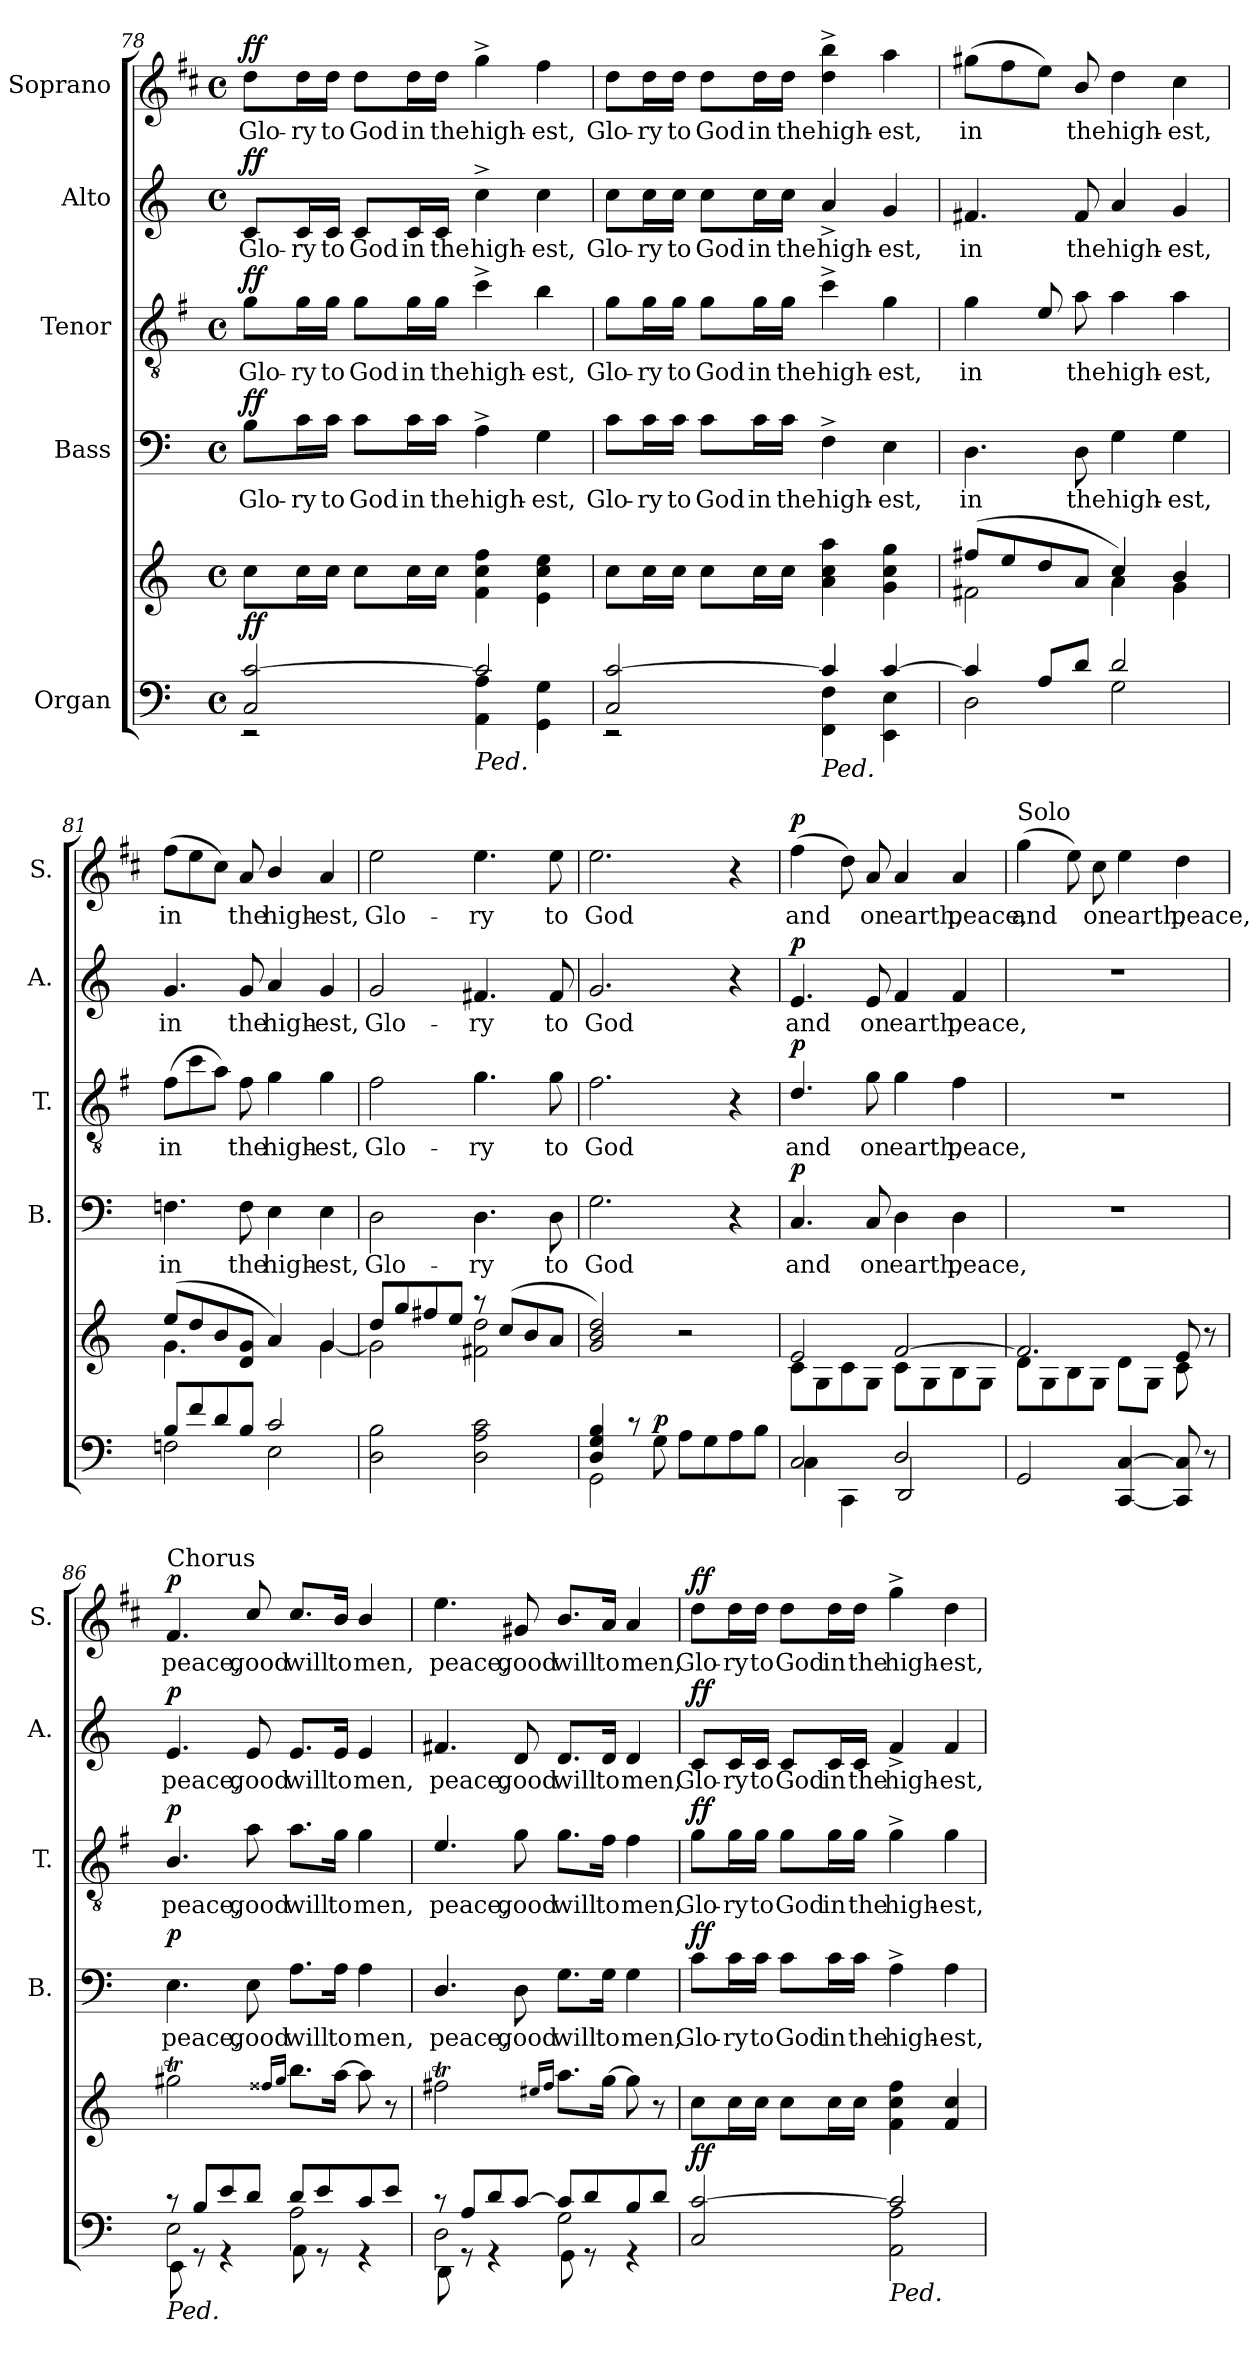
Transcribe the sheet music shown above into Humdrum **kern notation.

**kern	**kern	**dynam	**kern	**text	**dynam	**kern	**text	**dynam	**kern	**text	**dynam	**kern	**text	**dynam
*part5	*part5	*part5	*part4	*part4	*part4	*part3	*part3	*part3	*part2	*part2	*part2	*part1	*part1	*part1
*staff6	*staff5	*staff5/6	*staff4	*staff4	*staff4	*staff3	*staff3	*staff3	*staff2	*staff2	*staff2	*staff1	*staff1	*staff1
*I"Organ	*	*	*I"Bass	*	*	*I"Tenor	*	*	*I"Alto	*	*	*I"Soprano	*	*
*	*	*	*I'B.	*	*	*I'T.	*	*	*I'A.	*	*	*I'S.	*	*
*clefF4	*clefG2	*	*clefF4	*	*	*clefGv2	*	*	*clefG2	*	*	*clefG2	*	*
*	*	*	*	*	*	*ITrd4c7	*	*	*	*	*	*ITrd1c2	*	*
*k[]	*k[]	*	*k[]	*	*	*k[]	*	*	*k[]	*	*	*k[]	*	*
*C:	*C:	*	*C:	*	*	*C:	*	*	*C:	*	*	*C:	*	*
*M4/4	*M4/4	*	*M4/4	*	*	*M4/4	*	*	*M4/4	*	*	*M4/4	*	*
*met(c)	*met(c)	*	*met(c)	*	*	*met(c)	*	*	*met(c)	*	*	*met(c)	*	*
=78	=78	=78	=78	=78	=78	=78	=78	=78	=78	=78	=78	=78	=78	=78
*^	*	*	*	*	*	*	*	*	*	*	*	*	*	*
!	!	!	!LO:DY:b	!	!	!LO:DY:a	!	!	!LO:DY:a	!	!	!LO:DY:a	!	!	!LO:DY:a
2C/ [>2c/	2rEE	8cc\L	ff	8B\L	Glo-	ff	8c\L	Glo-	ff	8c/L	Glo-	ff	8cc\L	Glo-	ff
.	.	16cc\L	.	16c\L	-ry	.	16c\L	-ry	.	16c/L	-ry	.	16cc\L	-ry	.
.	.	16cc\JJ	.	16c\JJ	to	.	16c\JJ	to	.	16c/JJ	to	.	16cc\JJ	to	.
.	.	8cc\L	.	8c\L	God	.	8c\L	God	.	8c/L	God	.	8cc\L	God	.
.	.	16cc\L	.	16c\L	in	.	16c\L	in	.	16c/L	in	.	16cc\L	in	.
.	.	16cc\JJ	.	16c\JJ	the	.	16c\JJ	the	.	16c/JJ	the	.	16cc\JJ	the	.
!LO:TX:b:i:t=Ped.	!	!	!	!	!	!	!	!	!	!	!	!	!	!	!
2c/]	4AA\ 4A\	4f\ 4cc\ 4ff\	.	4A^>\	high-	.	4f^>\	high-	.	4cc^>\	high-	.	4ff^>\	high-	.
.	4GG\ 4G\	4e\ 4cc\ 4ee\	.	4G\	-est,	.	4e\	-est,	.	4cc\	-est,	.	4ee\	-est,	.
!!LO:LB:g=z
=79	=79	=79	=79	=79	=79	=79	=79	=79	=79	=79	=79	=79	=79	=79	=79
2C/ [>2c/	2rEE	8cc\L	.	8c\L	Glo-	.	8c\L	Glo-	.	8cc\L	Glo-	.	8cc\L	Glo-	.
.	.	16cc\L	.	16c\L	-ry	.	16c\L	-ry	.	16cc\L	-ry	.	16cc\L	-ry	.
.	.	16cc\JJ	.	16c\JJ	to	.	16c\JJ	to	.	16cc\JJ	to	.	16cc\JJ	to	.
.	.	8cc\L	.	8c\L	God	.	8c\L	God	.	8cc\L	God	.	8cc\L	God	.
.	.	16cc\L	.	16c\L	in	.	16c\L	in	.	16cc\L	in	.	16cc\L	in	.
.	.	16cc\JJ	.	16c\JJ	the	.	16c\JJ	the	.	16cc\JJ	the	.	16cc\JJ	the	.
!LO:TX:b:i:t=Ped.	!	!	!	!	!	!	!	!	!	!	!	!	!	!	!
4c/]	4FF\ 4F\	4a\ 4cc\ 4aa\	.	4F^>\	high-	.	4f^>\	high-	.	4a^>/	high-	.	4cc\^> 4aa\^>	high-	.
[>4c/	4EE\ 4E\	4g\ 4cc\ 4gg\	.	4E\	-est,	.	4c\	-est,	.	4g/	-est,	.	4gg\	-est,	.
=80	=80	=80	=80	=80	=80	=80	=80	=80	=80	=80	=80	=80	=80	=80	=80
*	*	*^	*	*	*	*	*	*	*	*	*	*	*	*	*
4c/]	2D\	(8ff#X/L	2f#X\	.	4.D\	in	.	4c\	in	.	4.f#X/	in	.	(8ff#X\L	in	.
.	.	8ee/	.	.	.	.	.	.	.	.	.	.	.	8ee\	.	.
8A/L	.	8dd/	.	.	.	.	.	8A/	.	.	.	.	.	8dd\J)	.	.
8d/J	.	8a/J	.	.	8D\	the	.	8d\	the	.	8f#/	the	.	8a/	the	.
2d/	2G\	4cc/)	4a\	.	4G\	high-	.	4d\	high-	.	4a/	high-	.	4cc\	high-	.
.	.	4b/	4g\	.	4G\	-est,	.	4d\	-est,	.	4g/	-est,	.	4b\	-est,	.
=81	=81	=81	=81	=81	=81	=81	=81	=81	=81	=81	=81	=81	=81	=81	=81	=81
8B/L	2Fn\	(8ee/L	4.g\	.	4.Fn\	in	.	(8B\L	in	.	4.g/	in	.	(8ee\L	in	.
8f/	.	8dd/	.	.	.	.	.	8f\	.	.	.	.	.	8dd\	.	.
8d/	.	8b/	.	.	.	.	.	8d\J)	.	.	.	.	.	8b\J)	.	.
8B/J	.	8d/ 8g/J	4.ryy	.	8F\	the	.	8B\	the	.	8g/	the	.	8g/	the	.
2c/	2E\	4a/)	.	.	4E\	high-	.	4c\	high-	.	4a/	high-	.	4a/	high-	.
.	.	4g/	[<4g\	.	4E\	-est,	.	4c\	-est,	.	4g/	-est,	.	4g/	-est,	.
*v	*v	*	*	*	*	*	*	*	*	*	*	*	*	*	*	*
=82	=82	=82	=82	=82	=82	=82	=82	=82	=82	=82	=82	=82	=82	=82	=82
2D\ 2B\	8dd/L	2g\]	.	2D\	Glo-	.	2B\	Glo-	.	2g/	Glo-	.	2dd\	Glo-	.
.	8gg/	.	.	.	.	.	.	.	.	.	.	.	.	.	.
.	8ff#X/	.	.	.	.	.	.	.	.	.	.	.	.	.	.
.	8ee/J	.	.	.	.	.	.	.	.	.	.	.	.	.	.
2D\ 2A\ 2c\	8raa	2f#X\ 2dd\	.	4.D\	-ry	.	4.c\	-ry	.	4.f#X/	-ry	.	4.dd\	-ry	.
.	(8cc/L	.	.	.	.	.	.	.	.	.	.	.	.	.	.
.	8b/	.	.	.	.	.	.	.	.	.	.	.	.	.	.
.	8a/J	.	.	8D\	to	.	8c\	to	.	8f#/	to	.	8dd\	to	.
*	*v	*v	*	*	*	*	*	*	*	*	*	*	*	*	*
=83	=83	=83	=83	=83	=83	=83	=83	=83	=83	=83	=83	=83	=83	=83
*^	*	*	*	*	*	*	*	*	*	*	*	*	*	*
4D/ 4G/ 4B/	2GG\	2g/ 2b/ 2dd/)	.	2.G\	God	.	2.B\	God	.	2.g/	God	.	2.dd\	God	.
8rc	.	.	.	.	.	.	.	.	.	.	.	.	.	.	.
!	!	!	!LO:DY:a=2	!	!	!	!	!	!	!	!	!	!	!	!
8G\	.	.	p	.	.	.	.	.	.	.	.	.	.	.	.
8A\L	2ryy	2r	.	.	.	.	.	.	.	.	.	.	.	.	.
8G\	.	.	.	.	.	.	.	.	.	.	.	.	.	.	.
8A\	.	.	.	4r	.	.	4r	.	.	4r	.	.	4r	.	.
8B\J	.	.	.	.	.	.	.	.	.	.	.	.	.	.	.
=84	=84	=84	=84	=84	=84	=84	=84	=84	=84	=84	=84	=84	=84	=84	=84
*	*	*^	*	*	*	*	*	*	*	*	*	*	*	*	*
!	!	!	!	!	!	!	!LO:DY:a	!	!	!LO:DY:a	!	!	!LO:DY:a	!	!	!LO:DY:a
2C/	4C\	2e/	8c\L	.	4.C/	and	p	4.G/	and	p	4.e/	and	p	(4ee\	and	p
.	.	.	8G\	.	.	.	.	.	.	.	.	.	.	.	.	.
.	4CC\	.	8c\	.	.	.	.	.	.	.	.	.	.	8cc\)	.	.
.	.	.	8G\J	.	8C/	on	.	8c\	on	.	8e/	on	.	8g/	on	.
2D/	2DD/	[>2f/	8c\L	.	4D\	earth,	.	4c\	earth,	.	4f/	earth,	.	4g/	earth,	.
.	.	.	8G\	.	.	.	.	.	.	.	.	.	.	.	.	.
.	.	.	8B\	.	4D\	peace,	.	4B\	peace,	.	4f/	peace,	.	4g/	peace,	.
.	.	.	8G\J	.	.	.	.	.	.	.	.	.	.	.	.	.
*v	*v	*	*	*	*	*	*	*	*	*	*	*	*	*	*	*
!!LO:PB:g=z
=85	=85	=85	=85	=85	=85	=85	=85	=85	=85	=85	=85	=85	=85	=85	=85
!	!	!	!	!	!	!	!	!	!	!	!	!	!LO:TX:a:t=Solo	!	!
2GG/	2.f/]	8d\L	.	1r	.	.	1r	.	.	1r	.	.	(4ff\	and	.
.	.	8G\	.	.	.	.	.	.	.	.	.	.	.	.	.
.	.	8B\	.	.	.	.	.	.	.	.	.	.	8dd\)	.	.
.	.	8G\J	.	.	.	.	.	.	.	.	.	.	8b\	on	.
[4CC/ [4C/	.	8d\L	.	.	.	.	.	.	.	.	.	.	4dd\	earth,	.
.	.	8G\J	.	.	.	.	.	.	.	.	.	.	.	.	.
8CC/] 8C/]	8e/	8c\	.	.	.	.	.	.	.	.	.	.	4cc\	peace,	.
8r	8r	8ryy	.	.	.	.	.	.	.	.	.	.	.	.	.
=86	=86	=86	=86	=86	=86	=86	=86	=86	=86	=86	=86	=86	=86	=86	=86
*^	*	*	*	*	*	*	*	*	*	*	*	*	*	*	*
*	*^	*	*	*	*	*	*	*	*	*	*	*	*	*	*	*
!	!	!	!	!	!	!	!	!	!	!	!	!	!	!	!LO:TX:a:t=Chorus	!	!
!LO:TX:b:i:t=Ped.	!	!	!	!	!	!	!	!	!	!	!	!	!	!	!	!	!
!	!	!	!	!	!	!	!	!LO:DY:a	!	!	!LO:DY:a	!	!	!LO:DY:a	!	!	!LO:DY:a
*	*	*	*v	*v	*	*	*	*	*	*	*	*	*	*	*	*	*
8rc	2E\	8EE\	2gg#Xt\	.	4.E\	peace,	p	4.E/	peace,	p	4.e/	peace,	p	4.e/	peace,	p
8B/L	.	8rGG	.	.	.	.	.	.	.	.	.	.	.	.	.	.
8e/	.	4rGG	.	.	.	.	.	.	.	.	.	.	.	.	.	.
8d/J	.	.	.	.	8E\	good	.	8d\	good	.	8e/	good	.	8b/	good	.
.	.	.	16qff##X/LL	.	.	.	.	.	.	.	.	.	.	.	.	.
.	.	.	16qgg#/JJ	.	.	.	.	.	.	.	.	.	.	.	.	.
8d/L	2A\	8AA\	8.bbTTT\L	.	8.A\L	will	.	8.d\L	will	.	8.e/L	will	.	8.b/L	will	.
8e/	.	8rGG	.	.	.	.	.	.	.	.	.	.	.	.	.	.
.	.	.	[16aa\Jk	.	16A\Jk	to	.	16c\Jk	to	.	16e/Jk	to	.	16a/Jk	to	.
8c/	.	4rGG	8aa\]	.	4A\	men,	.	4c\	men,	.	4e/	men,	.	4a/	men,	.
8e/J	.	.	8r	.	.	.	.	.	.	.	.	.	.	.	.	.
=87	=87	=87	=87	=87	=87	=87	=87	=87	=87	=87	=87	=87	=87	=87	=87	=87
8rc	2D\	8DD\	2ff#Xt\	.	4.D/	peace,	.	4.A/	peace,	.	4.f#X/	peace,	.	4.dd\	peace,	.
8A/L	.	8rGG	.	.	.	.	.	.	.	.	.	.	.	.	.	.
8d/	.	4rGG	.	.	.	.	.	.	.	.	.	.	.	.	.	.
[>8c/J	.	.	.	.	8D\	good	.	8c\	good	.	8d/	good	.	8f#X/	good	.
.	.	.	16qee#X/LL	.	.	.	.	.	.	.	.	.	.	.	.	.
.	.	.	16qff#/JJ	.	.	.	.	.	.	.	.	.	.	.	.	.
8c/L]	2G\	8GG\	8.aaTTT\L	.	8.G\L	will	.	8.c\L	will	.	8.d/L	will	.	8.a/L	will	.
8d/	.	8rGG	.	.	.	.	.	.	.	.	.	.	.	.	.	.
.	.	.	[16gg\Jk	.	16G\Jk	to	.	16B\Jk	to	.	16d/Jk	to	.	16g/Jk	to	.
8B/	.	4rGG	8gg\]	.	4G\	men,	.	4B\	men,	.	4d/	men,	.	4g/	men,	.
8d/J	.	.	8r	.	.	.	.	.	.	.	.	.	.	.	.	.
*	*v	*v	*	*	*	*	*	*	*	*	*	*	*	*	*	*
=88	=88	=88	=88	=88	=88	=88	=88	=88	=88	=88	=88	=88	=88	=88	=88
!	!	!	!LO:DY:b	!	!	!LO:DY:a	!	!	!LO:DY:a	!	!	!LO:DY:a	!	!	!LO:DY:a
2C/ [>2c/	2ryy	8cc\L	ff	8c\L	Glo-	ff	8c\L	Glo-	ff	8c/L	Glo-	ff	8cc\L	Glo-	ff
.	.	16cc\L	.	16c\L	-ry	.	16c\L	-ry	.	16c/L	-ry	.	16cc\L	-ry	.
.	.	16cc\JJ	.	16c\JJ	to	.	16c\JJ	to	.	16c/JJ	to	.	16cc\JJ	to	.
.	.	8cc\L	.	8c\L	God	.	8c\L	God	.	8c/L	God	.	8cc\L	God	.
.	.	16cc\L	.	16c\L	in	.	16c\L	in	.	16c/L	in	.	16cc\L	in	.
.	.	16cc\JJ	.	16c\JJ	the	.	16c\JJ	the	.	16c/JJ	the	.	16cc\JJ	the	.
!LO:TX:b:i:t=Ped.	!	!	!	!	!	!	!	!	!	!	!	!	!	!	!
2c/]	2AA\ 2A\	4f\ 4cc\ 4ff\	.	4A^>\	high-	.	4c^>\	high-	.	4f^>/	high-	.	4ff^>\	high-	.
.	.	4f/ 4cc/	.	4A\	-est,	.	4c\	-est,	.	4f/	-est,	.	4cc\	-est,	.
*v	*v	*	*	*	*	*	*	*	*	*	*	*	*	*	*
=	=	=	=	=	=	=	=	=	=	=	=	=	=	=
*-	*-	*-	*-	*-	*-	*-	*-	*-	*-	*-	*-	*-	*-	*-
